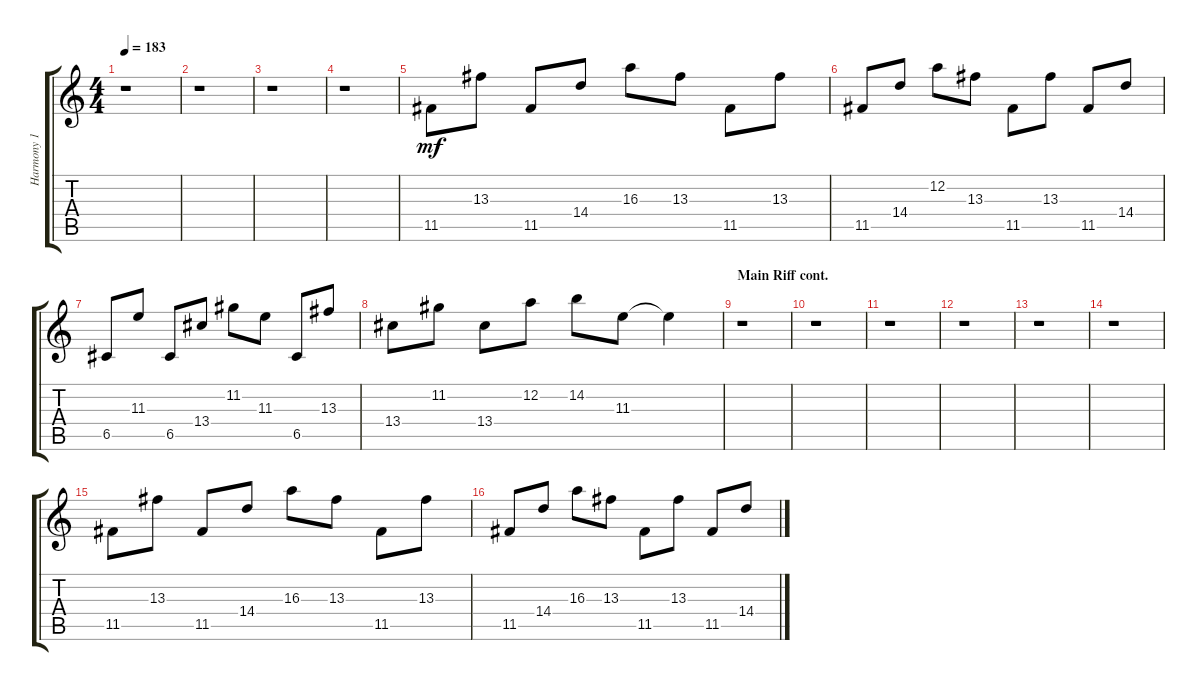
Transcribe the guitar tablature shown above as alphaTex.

\track ("Harmony 1" "Harmony 1") {instrument overdrivenguitar}
\staff {score tabs}
\tuning (D4 A3 F3 C3 G2 C2) {hide}
\ts (4 4)
\tempo 183
\clef g2
\ks aminor
r.1{dy mf} |
r.1 |
r.1 |
r.1 |
11.5.8 13.3.8 11.5.8 14.4.8 16.3.8 13.3.8 11.5.8 13.3.8 |
11.5.8 14.4.8 12.2.8 13.3.8 11.5.8 13.3.8 11.5.8 14.4.8 |
6.5.8 11.3.8 6.5.8 13.4.8 11.2.8 11.3.8 6.5.8 13.3.8 |
13.4.8 11.2.8 13.4.8 12.2.8 14.2.8 11.3.8 11.3{t}.4 |
\section ("" "Main Riff cont.")
r.1 |
r.1 |
r.1 |
r.1 |
r.1 |
r.1 |
11.5.8 13.3.8 11.5.8 14.4.8 16.3.8 13.3.8 11.5.8 13.3.8 |
11.5.8 14.4.8 16.3.8 13.3.8 11.5.8 13.3.8 11.5.8 14.4.8
